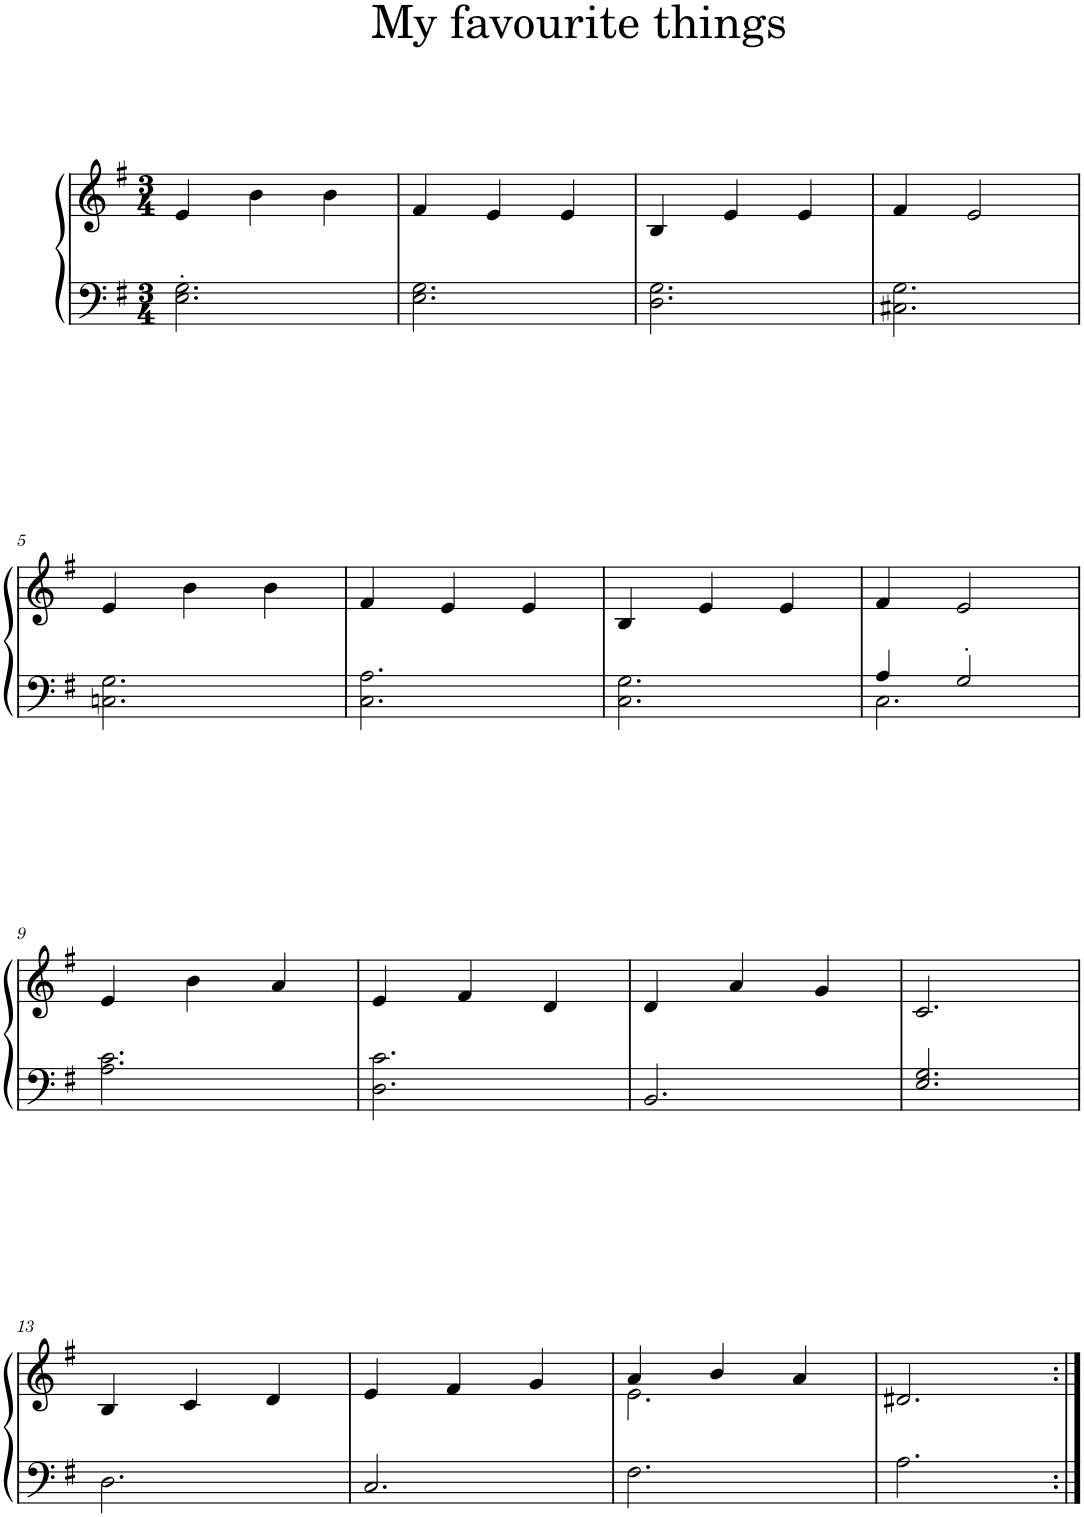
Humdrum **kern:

**kern	**kern
*part1	*part1
*staff2	*staff1
*I"Piano	*
*I'Pno.	*
*clefF4	*clefG2
*k[f#]	*k[f#]
*M3/4	*M3/4
=1	=1
2.E\' 2.G\'	4e/
.	4b\
.	4b\
=2	=2
2.E\ 2.G\	4f#/
.	4e/
.	4e/
=3	=3
2.D\ 2.G\	4B/
.	4e/
.	4e/
=4	=4
2.C#X\ 2.G\	4f#/
.	2e/
!!LO:LB:g=z
=5	=5
2.Cn\ 2.G\	4e/
.	4b\
.	4b\
=6	=6
2.C\ 2.A\	4f#/
.	4e/
.	4e/
=7	=7
2.C\ 2.G\	4B/
.	4e/
.	4e/
=8	=8
*^	*
4A/	2.C\	4f#/
2G'/	.	2e/
*v	*v	*
!!LO:LB:g=z
=9	=9
2.A\ 2.c\	4e/
.	4b\
.	4a/
=10	=10
2.D\ 2.c\	4e/
.	4f#/
.	4d/
=11	=11
2.BB/	4d/
.	4a/
.	4g/
=12	=12
2.E/ 2.G/	2.c/
!!LO:LB:g=z
=13	=13
2.D\	4B/
.	4c/
.	4d/
=14	=14
2.C/	4e/
.	4f#/
.	4g/
=15	=15
*	*^
2.F#\	4a/	2.e\
.	4b/	.
.	4a/	.
*	*v	*v
=16	=16
2.A\	2.d#X/
=:|!	=:|!
*-	*-
